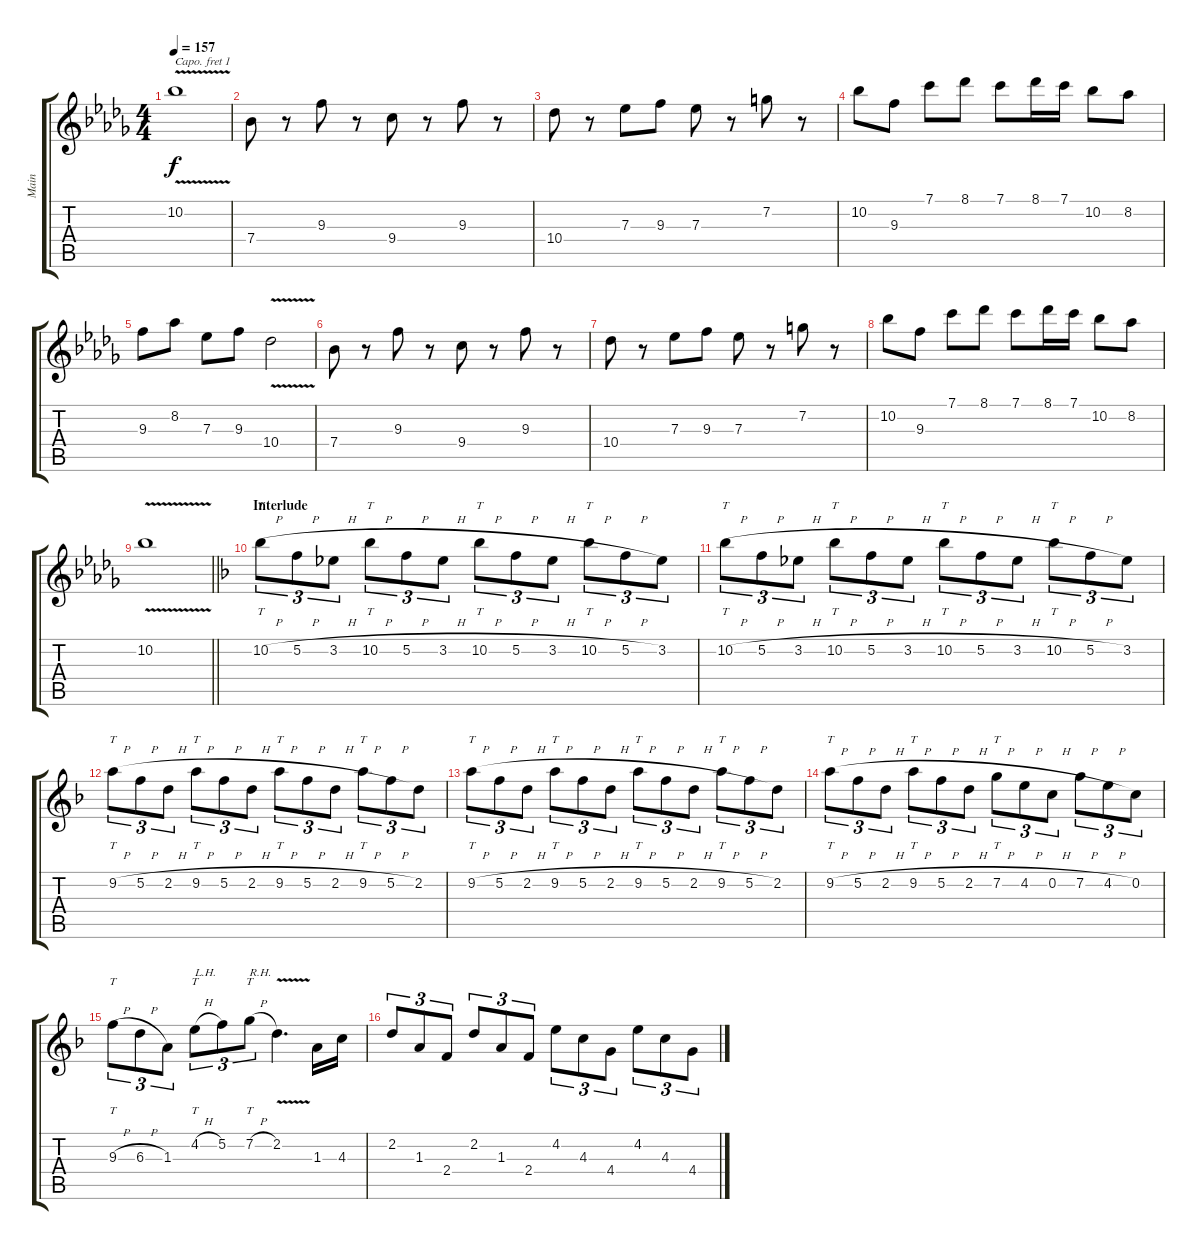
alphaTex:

\track ("Main" "Main") {instrument overdrivenguitar}
\staff {score tabs}
\capo 1
\tuning (E4 B3 G3 D3 A2 E2) {hide}
\ts (4 4)
\tempo 157
\clef g2
\ks db
10.2{v}.1{dy f} |
7.4.8 r.8 9.3.8 r.8 9.4.8 r.8 9.3.8 r.8 |
10.4.8 r.8 7.3.8 9.3.8 7.3.8 r.8 7.2.8 r.8 |
10.2.8 9.3.8 7.1.8 8.1.8 7.1.8 8.1.16 7.1.16 10.2.8 8.2.8 |
9.3.8 8.2.8 7.3.8 9.3.8 10.4{v}.2 |
7.4.8 r.8 9.3.8 r.8 9.4.8 r.8 9.3.8 r.8 |
10.4.8 r.8 7.3.8 9.3.8 7.3.8 r.8 7.2.8 r.8 |
10.2.8 9.3.8 7.1.8 8.1.8 7.1.8 8.1.16 7.1.16 10.2.8 8.2.8 |
\barLineRight lightlight
10.2{v}.1 |
\section ("" "Interlude")
\ks f
10.2{h}.8{tt tu (3 2)} 5.2{h}.8{tu (3 2)} 3.2{h}.8{tu (3 2)} 10.2{h}.8{tt tu (3 2)} 5.2{h}.8{tu (3 2)} 3.2{h}.8{tu (3 2)} 10.2{h}.8{tt tu (3 2)} 5.2{h}.8{tu (3 2)} 3.2{h}.8{tu (3 2)} 10.2{h}.8{tt tu (3 2)} 5.2{h}.8{tu (3 2)} 3.2.8{tu (3 2)} |
10.2{h}.8{tt tu (3 2)} 5.2{h}.8{tu (3 2)} 3.2{h}.8{tu (3 2)} 10.2{h}.8{tt tu (3 2)} 5.2{h}.8{tu (3 2)} 3.2{h}.8{tu (3 2)} 10.2{h}.8{tt tu (3 2)} 5.2{h}.8{tu (3 2)} 3.2{h}.8{tu (3 2)} 10.2{h}.8{tt tu (3 2)} 5.2{h}.8{tu (3 2)} 3.2.8{tu (3 2)} |
9.2{h}.8{tt tu (3 2)} 5.2{h}.8{tu (3 2)} 2.2{h}.8{tu (3 2)} 9.2{h}.8{tt tu (3 2)} 5.2{h}.8{tu (3 2)} 2.2{h}.8{tu (3 2)} 9.2{h}.8{tt tu (3 2)} 5.2{h}.8{tu (3 2)} 2.2{h}.8{tu (3 2)} 9.2{h}.8{tt tu (3 2)} 5.2{h}.8{tu (3 2)} 2.2.8{tu (3 2)} |
9.2{h}.8{tt tu (3 2)} 5.2{h}.8{tu (3 2)} 2.2{h}.8{tu (3 2)} 9.2{h}.8{tt tu (3 2)} 5.2{h}.8{tu (3 2)} 2.2{h}.8{tu (3 2)} 9.2{h}.8{tt tu (3 2)} 5.2{h}.8{tu (3 2)} 2.2{h}.8{tu (3 2)} 9.2{h}.8{tt tu (3 2)} 5.2{h}.8{tu (3 2)} 2.2.8{tu (3 2)} |
9.2{h}.8{tt tu (3 2)} 5.2{h}.8{tu (3 2)} 2.2{h}.8{tu (3 2)} 9.2{h}.8{tt tu (3 2)} 5.2{h}.8{tu (3 2)} 2.2{h}.8{tu (3 2)} 7.2{h}.8{tt tu (3 2)} 4.2{h}.8{tu (3 2)} 0.2{h}.8{tu (3 2)} 7.2{h}.8{tu (3 2)} 4.2{h}.8{tu (3 2)} 0.2.8{tu (3 2)} |
9.3{h}.8{tt tu (3 2)} 6.3{h}.8{tu (3 2)} 1.3.8{tu (3 2)} 4.2{h}.8{tt tu (3 2) txt "L.H."} 5.2.8{tu (3 2)} 7.2{h}.8{tt tu (3 2) txt "R.H."} 2.2{v}.4{d} 1.3.16 4.3.16 |
2.2.8{tu (3 2)} 1.3.8{tu (3 2)} 2.4.8{tu (3 2)} 2.2.8{tu (3 2)} 1.3.8{tu (3 2)} 2.4.8{tu (3 2)} 4.2.8{tu (3 2)} 4.3.8{tu (3 2)} 4.4.8{tu (3 2)} 4.2.8{tu (3 2)} 4.3.8{tu (3 2)} 4.4.8{tu (3 2)}
